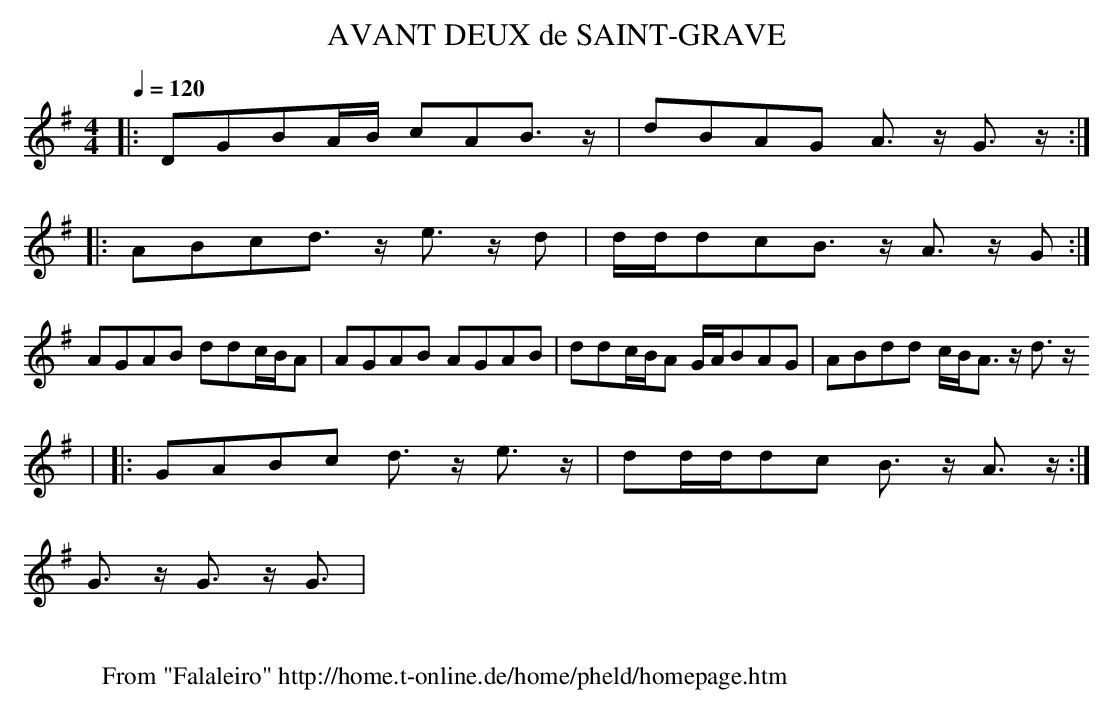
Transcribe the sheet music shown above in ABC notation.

X:1
T:AVANT DEUX de SAINT-GRAVE
M:4/4
L:1/8
Q:1/4=120
K:G
|:DGBA/2B/2 cAB3/2 z/2 |dBAG A3/2 z/2 G3/2 z/2:|
|:ABcd3/2 z/2 e3/2 z/2 d|d/2d/2dcB3/2 z/2 A3/2 z/2 G:|
AGAB ddc/2B/2A|AGAB AGAB|ddc/2B/2A G/2A/2BAG|ABdd c/2B/2A3/2 z/2 d3/2 z/
2 |
|:GABc d3/2 z/2 e3/2 z/2 |dd/2d/2dc B3/2 z/2 A3/2 z/2:|
G3/2 z/2 G3/2 z/2 G3/2|
W:
W: From "Falaleiro" http://home.t-online.de/home/pheld/homepage.htm
